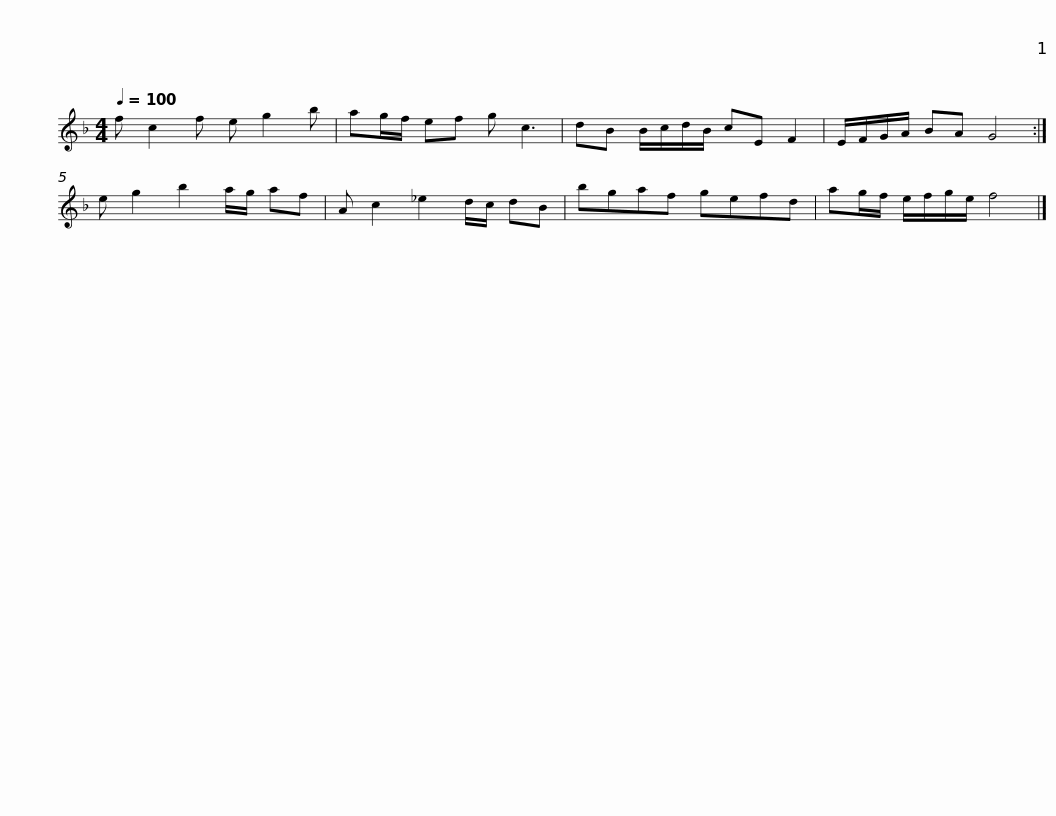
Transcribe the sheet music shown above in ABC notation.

X:1
L:1/8
Q:1/4=100
M:4/4
I:linebreak $
K:F
V:1 treble
V:1
 f c2 f e g2 b | ag/f/ ef g c3 | dB B/c/d/B/ cE F2 | E/F/G/A/ BA G4 :| e g2 b2 a/g/ af |$ %5
 A c2 _e2 d/c/ dB | bgaf gefd | ag/f/ e/f/g/e/ f4 |] %8
